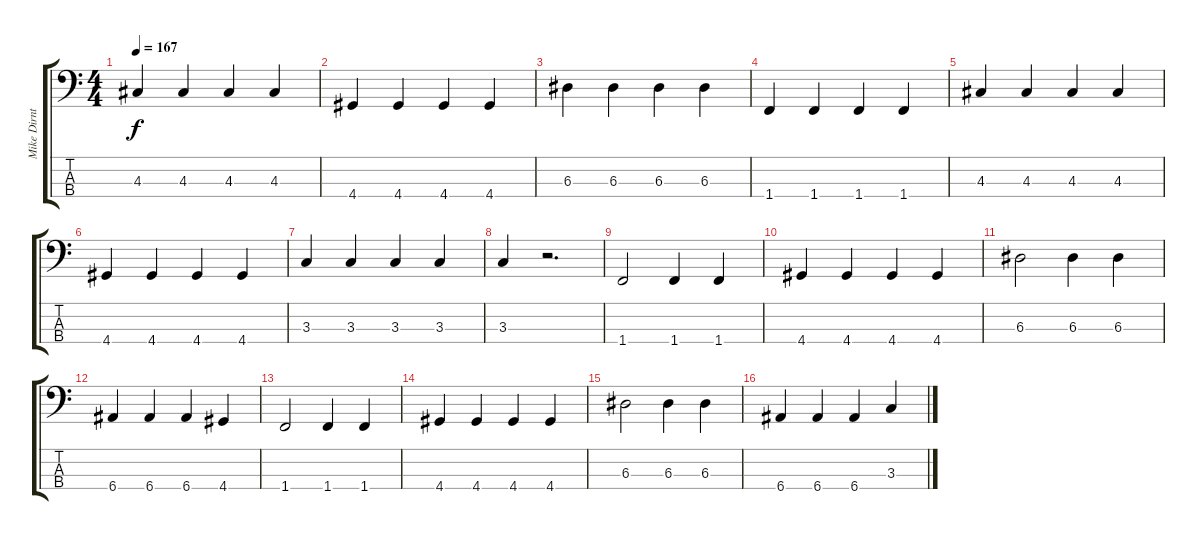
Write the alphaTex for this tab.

\track ("Mike Dirnt (Bass)" "Mike Dirnt") {instrument electricbassfinger}
\staff {score tabs}
\tuning (G2 D2 A1 E1) {hide}
\ts (4 4)
\tempo 167
\clef f4
\ks c
4.3.4{dy f} 4.3.4 4.3.4 4.3.4 |
4.4.4 4.4.4 4.4.4 4.4.4 |
6.3.4 6.3.4 6.3.4 6.3.4 |
1.4.4 1.4.4 1.4.4 1.4.4 |
4.3.4 4.3.4 4.3.4 4.3.4 |
4.4.4 4.4.4 4.4.4 4.4.4 |
3.3.4 3.3.4 3.3.4 3.3.4 |
3.3.4 r.2{d} |
1.4.2{instrument electricbassfinger} 1.4.4 1.4.4 |
4.4.4 4.4.4 4.4.4 4.4.4 |
6.3.2 6.3.4 6.3.4 |
6.4.4 6.4.4 6.4.4 4.4.4 |
1.4.2 1.4.4 1.4.4 |
4.4.4 4.4.4 4.4.4 4.4.4 |
6.3.2 6.3.4 6.3.4 |
6.4.4{instrument electricbasspick} 6.4.4 6.4.4 3.3.4
